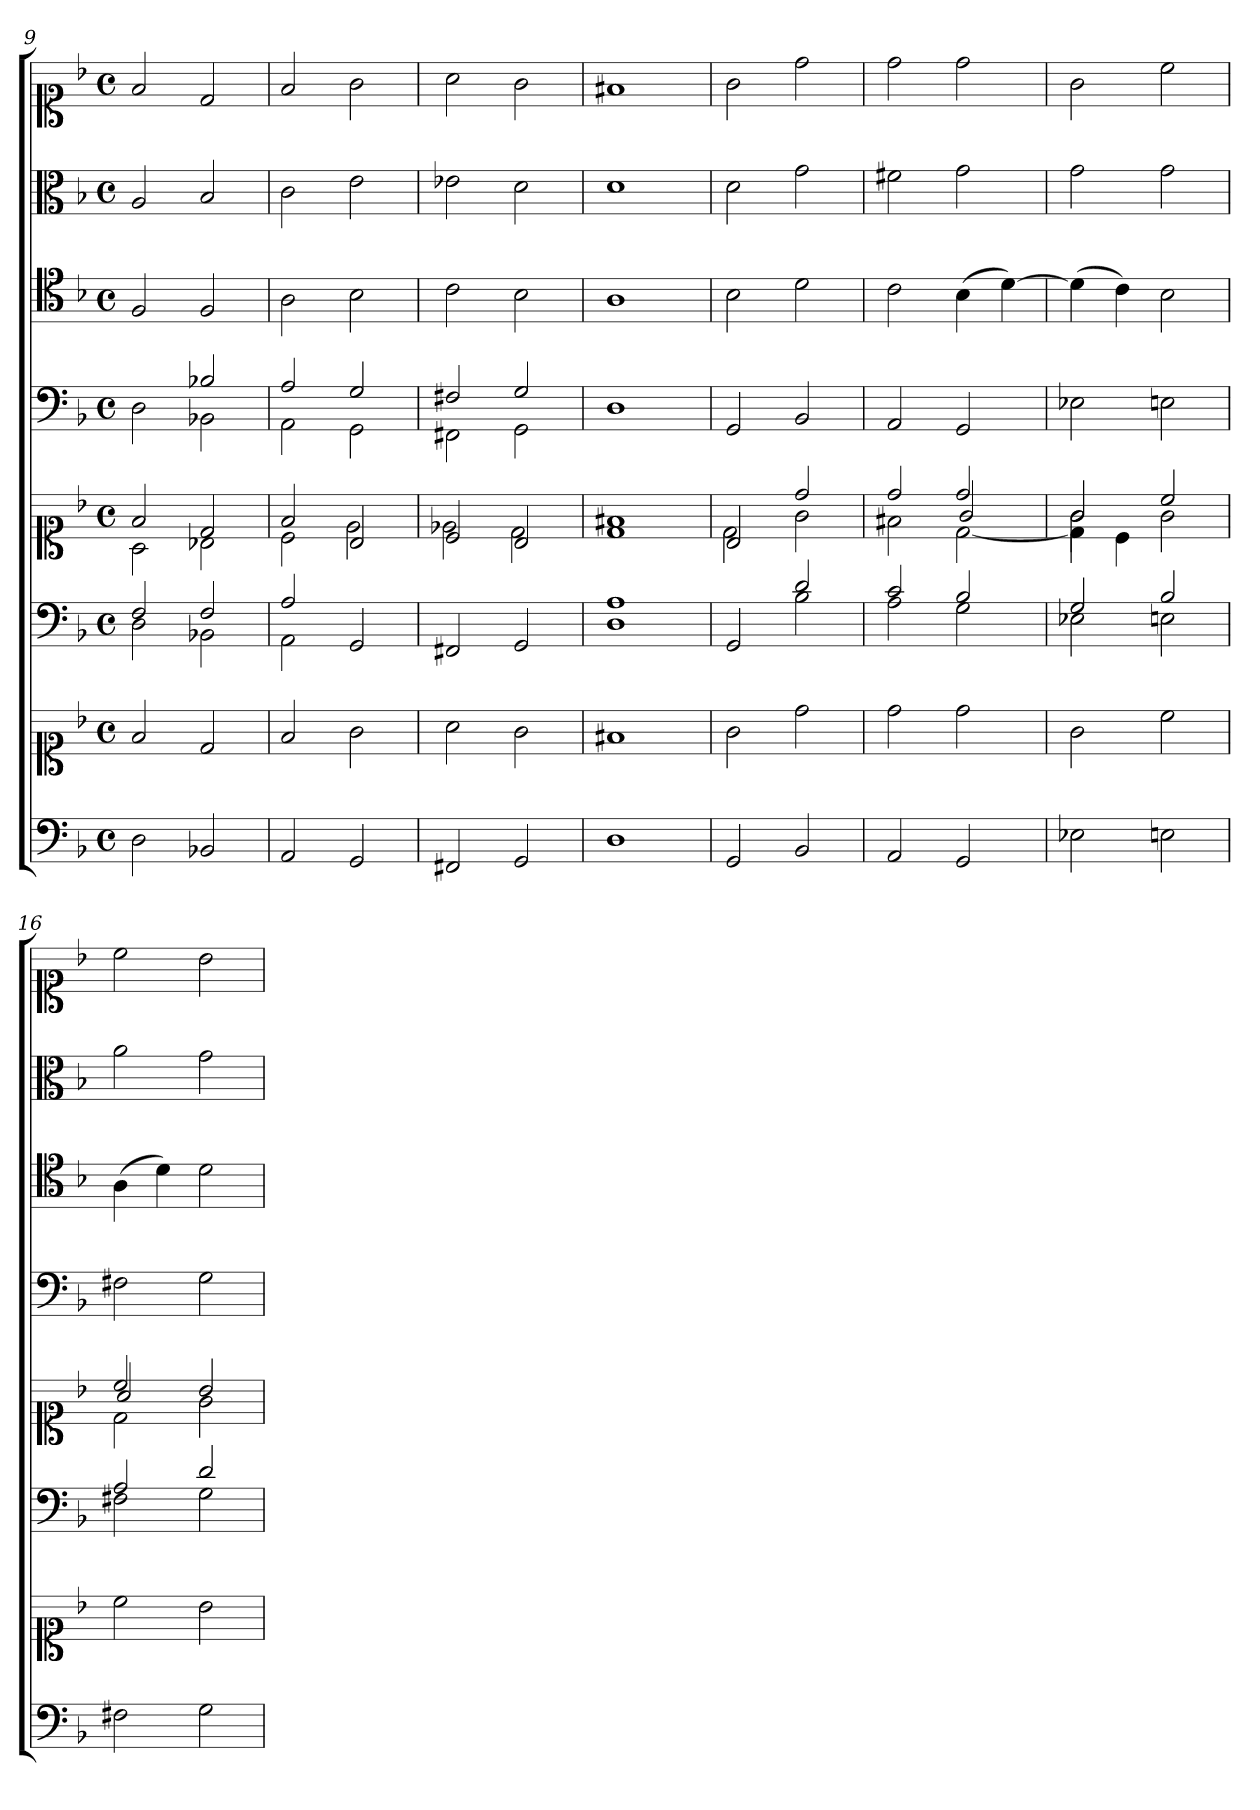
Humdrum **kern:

**kern	**kern	**kern	**kern	**kern	**kern	**kern	**kern
*part6	*part6	*part5	*part5	*part4	*part3	*part2	*part1
*staff8	*staff7	*staff6	*staff5	*staff4	*staff3	*staff2	*staff1
*clefF4	*clefC1	*clefF4	*clefC1	*clefF4	*clefC4	*clefC3	*clefC1
*k[b-]	*k[b-]	*k[b-]	*k[b-]	*k[b-]	*k[b-]	*k[b-]	*k[b-]
*F:	*F:	*F:	*F:	*F:	*F:	*F:	*F:
*M4/4	*M4/4	*M4/4	*M4/4	*M4/4	*M4/4	*M4/4	*M4/4
*met(c)	*met(c)	*met(c)	*met(c)	*met(c)	*met(c)	*met(c)	*met(c)
=9	=9	=9	=9	=9	=9	=9	=9
*	*	*^	*^	*^	*	*	*
2D	2f	2F	2D	2f	2A	2D	2ryy	2F	2A	2f
2BB-X	2d	2F	2BB-X	2d	2B-X	2B-X	2BB-X	2F	2B-	2d
=10	=10	=10	=10	=10	=10	=10	=10	=10	=10	=10
2AA	2f	2A	2AA	2f	2c	2A	2AA	2A	2c	2f
2GG	2g	2ryy	2GG	2B-	2e	2G	2GG	2B-	2e	2g
*	*	*v	*v	*	*	*	*	*	*	*
=11	=11	=11	=11	=11	=11	=11	=11	=11	=11
2FF#X	2a	2FF#X	2c	2e-X	2F#X	2FF#X	2c	2e-X	2a
2GG	2g	2GG	2B-	2d	2G	2GG	2B-	2d	2g
*	*	*	*	*	*v	*v	*	*	*
=12	=12	=12	=12	=12	=12	=12	=12	=12
*	*	*^	*	*	*	*	*	*
1D	1f#X	1A	1D	1f#X	1d	1D	1A	1d	1f#X
=13	=13	=13	=13	=13	=13	=13	=13	=13	=13
2GG	2g	2ryy	2GG	2B-	2d	2GG	2B-	2d	2g
2BB-	2dd	2d	2B-	2dd	2g	2BB-	2d	2g	2dd
=14	=14	=14	=14	=14	=14	=14	=14	=14	=14
*	*	*	*	*	*^	*	*	*	*
2AA	2dd	2c	2A	2dd	2f#X	2ryy	2AA	2c	2f#X	2dd
2GG	2dd	2B-	2G	2dd	[2d	2g/	2GG	(4B-	2g	2dd
.	.	.	.	.	.	.	.	[4d)	.	.
=15	=15	=15	=15	=15	=15	=15	=15	=15	=15	=15
2E-X	2g	2G	2E-X	2g	4d]	2g\	2E-X	(4d]	2g	2g
.	.	.	.	.	4c	.	.	4c)	.	.
2En	2cc	2B-	2En	2cc	2g	2ryy	2En	2B-	2g	2cc
=16	=16	=16	=16	=16	=16	=16	=16	=16	=16	=16
2F#X	2cc	2A	2F#X	2cc	2d	2a/	2F#X	(4A	2a	2cc
.	.	.	.	.	.	.	.	4d)	.	.
2G	2b-	2d	2G	2b-	2g	2ryy	2G	2d	2g	2b-
*	*	*v	*v	*	*	*	*	*	*	*
*	*	*	*v	*v	*v	*	*	*	*
=	=	=	=	=	=	=	=
*-	*-	*-	*-	*-	*-	*-	*-
